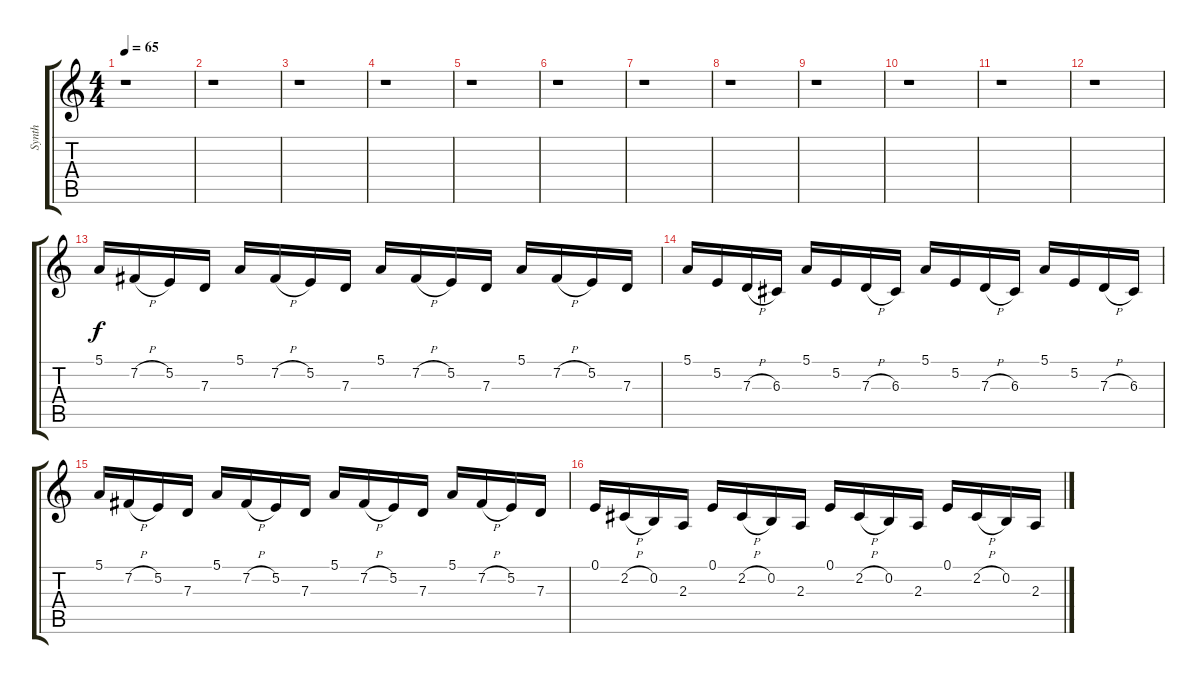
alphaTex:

\track ("Synth" "Synth") {instrument stringensemble1}
\staff {score tabs}
\tuning (E4 B3 G3 D3 A2 E2) {hide}
\ts (4 4)
\tempo 65
\clef g2
\ks c
r.1{dy f} |
r.1 |
r.1 |
r.1 |
r.1 |
r.1 |
r.1 |
r.1 |
r.1 |
r.1 |
r.1 |
r.1 |
5.1.16 7.2{h}.16 5.2.16 7.3.16 5.1.16 7.2{h}.16 5.2.16 7.3.16 5.1.16 7.2{h}.16 5.2.16 7.3.16 5.1.16 7.2{h}.16 5.2.16 7.3.16 |
5.1.16 5.2.16 7.3{h}.16 6.3.16 5.1.16 5.2.16 7.3{h}.16 6.3.16 5.1.16 5.2.16 7.3{h}.16 6.3.16 5.1.16 5.2.16 7.3{h}.16 6.3.16 |
5.1.16 7.2{h}.16 5.2.16 7.3.16 5.1.16 7.2{h}.16 5.2.16 7.3.16 5.1.16 7.2{h}.16 5.2.16 7.3.16 5.1.16 7.2{h}.16 5.2.16 7.3.16 |
0.1.16 2.2{h}.16 0.2.16 2.3.16 0.1.16 2.2{h}.16 0.2.16 2.3.16 0.1.16 2.2{h}.16 0.2.16 2.3.16 0.1.16 2.2{h}.16 0.2.16 2.3.16
